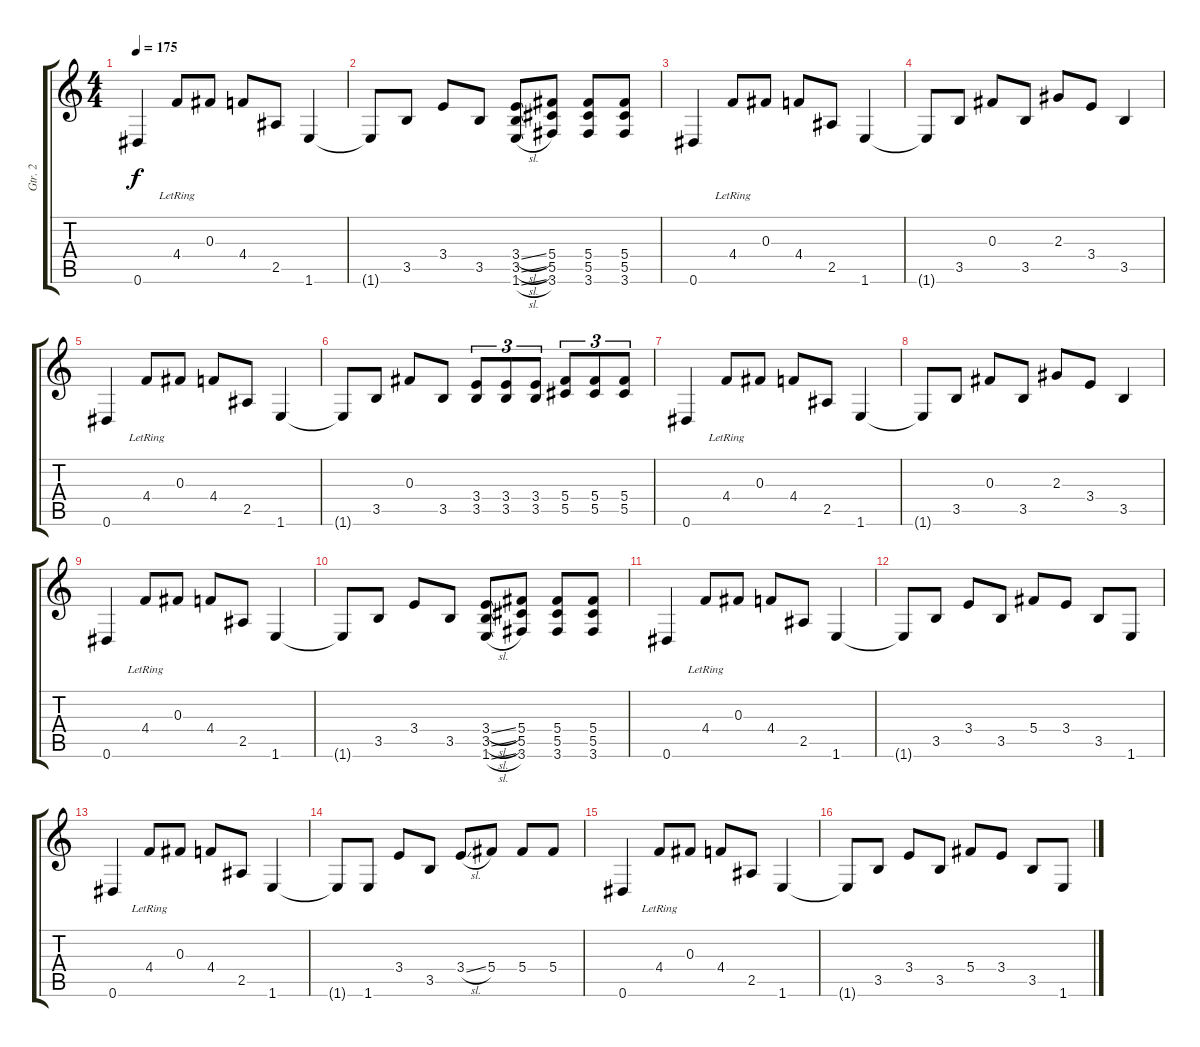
\track ("Gtr. 2" "Gtr. 2") {instrument distortionguitar}
\staff {score tabs}
\tuning (Eb4 Bb3 Gb3 Db3 Ab2 Eb2) {hide}
\ts (4 4)
\tempo 175
\clef g2
\ks c
0.6.4{dy f} 4.4{lr}.8 0.3.8 4.4.8 2.5.8 1.6.4 |
1.6{t}.8 3.5.8 3.4.8 3.5.8 (3.4{sl} 3.5{sl} 1.6{sl}).8 (5.4 5.5 3.6).8 (5.4 5.5 3.6).8 (5.4 5.5 3.6).8 |
0.6.4 4.4{lr}.8 0.3.8 4.4.8 2.5.8 1.6.4 |
1.6{t}.8 3.5.8 0.3.8 3.5.8 2.3.8 3.4.8 3.5.4 |
0.6.4 4.4{lr}.8 0.3.8 4.4.8 2.5.8 1.6.4 |
1.6{t}.8 3.5.8 0.3.8 3.5.8 (3.4 3.5).8{tu (3 2)} (3.4 3.5).8{tu (3 2)} (3.4 3.5).8{tu (3 2)} (5.4 5.5).8{tu (3 2)} (5.4 5.5).8{tu (3 2)} (5.4 5.5).8{tu (3 2)} |
0.6.4 4.4{lr}.8 0.3.8 4.4.8 2.5.8 1.6.4 |
1.6{t}.8 3.5.8 0.3.8 3.5.8 2.3.8 3.4.8 3.5.4 |
0.6.4 4.4{lr}.8 0.3.8 4.4.8 2.5.8 1.6.4 |
1.6{t}.8 3.5.8 3.4.8 3.5.8 (3.4{sl} 3.5{sl} 1.6{sl}).8 (5.4 5.5 3.6).8 (5.4 5.5 3.6).8 (5.4 5.5 3.6).8 |
0.6.4 4.4{lr}.8 0.3.8 4.4.8 2.5.8 1.6.4 |
1.6{t}.8 3.5.8 3.4.8 3.5.8 5.4.8 3.4.8 3.5.8 1.6.8 |
0.6.4 4.4{lr}.8 0.3.8 4.4.8 2.5.8 1.6.4 |
1.6{t}.8 1.6.8 3.4.8 3.5.8 3.4{sl}.8 5.4.8 5.4.8 5.4.8 |
0.6.4 4.4{lr}.8 0.3.8 4.4.8 2.5.8 1.6.4 |
1.6{t}.8 3.5.8 3.4.8 3.5.8 5.4.8 3.4.8 3.5.8 1.6.8
